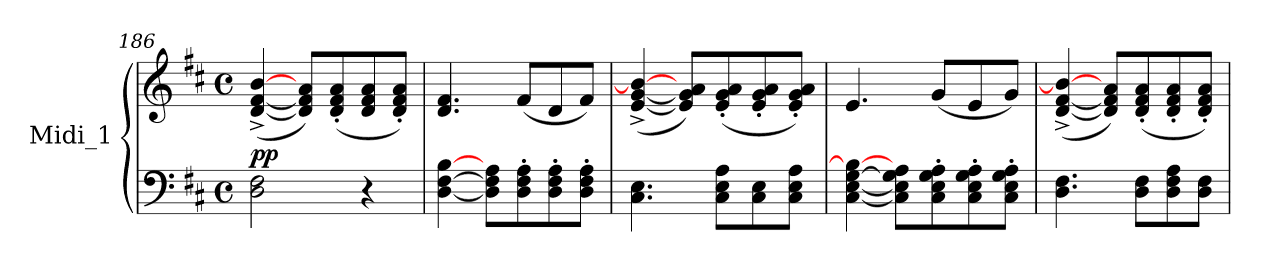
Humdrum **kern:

**kern	**kern	**dynam
*part1	*part1	*part1
*staff2	*staff1	*staff1/2
*I"Midi_1	*	*
!!LO:LB:g=z
*clefF4	*clefG2	*
*k[f#c#]	*k[f#c#]	*
*D:	*D:	*
*M4/4	*M4/4	*
*met(c)	*met(c)	*
=186	=186	=186
!	!	!LO:DY:a=2
2D\ 2F#\	(>[4d/^ [4f#/^ [4b/^	pp
.	8d/] 8f#/] 8a/L)	.
.	(8d/' 8f#/' 8a/'	.
4r	8d/ 8f#/ 8a/	.
.	8d/' 8f#/' 8a/'J)	.
!!LO:LB:g=z
=187	=187	=187
*	*MM85	*
[4D\ [4F#\ [4B\	4.d/ 4.f#/	.
8D\] 8F#\] 8A\L	.	.
8D\' 8F#\' 8A\'	(8f#/L	.
8D\' 8F#\' 8A\'	8d/	.
8D\' 8F#\' 8A\'J	8f#/J)	.
=188	=188	=188
4.C#\ 4.E\	([4e/^ [4g/^ 4b/_^	.
.	8e/] 8g/] 8a/L)	.
8C#\ 8E\ 8A\L	(8e/' 8g/' 8a/'	.
8C#\ 8E\	8e/' 8g/' 8a/'	.
8C#\ 8E\ 8A\J	8e/' 8g/' 8a/'J)	.
=189	=189	=189
[4C#\ [4E\ [4G\ 4B\_	4.e/	.
8C#\] 8E\] 8G\] 8A\L	.	.
8C#\' 8E\' 8G\' 8A\'	(8g/L	.
8C#\' 8E\' 8G\' 8A\'	8e/	.
8C#\' 8E\' 8G\' 8A\'J	8g/J)	.
=190	=190	=190
4.D\ 4.F#\	(>[4d/^ [4f#/^ 4b/_^	.
.	8d/] 8f#/] 8a/L)	.
8D\ 8F#\L	(8d/' 8f#/' 8a/'	.
8D\ 8F#\ 8A\	8d/' 8f#/' 8a/'	.
8D\ 8F#\J	8d/' 8f#/' 8a/'J)	.
=	=	=
*-	*-	*-
